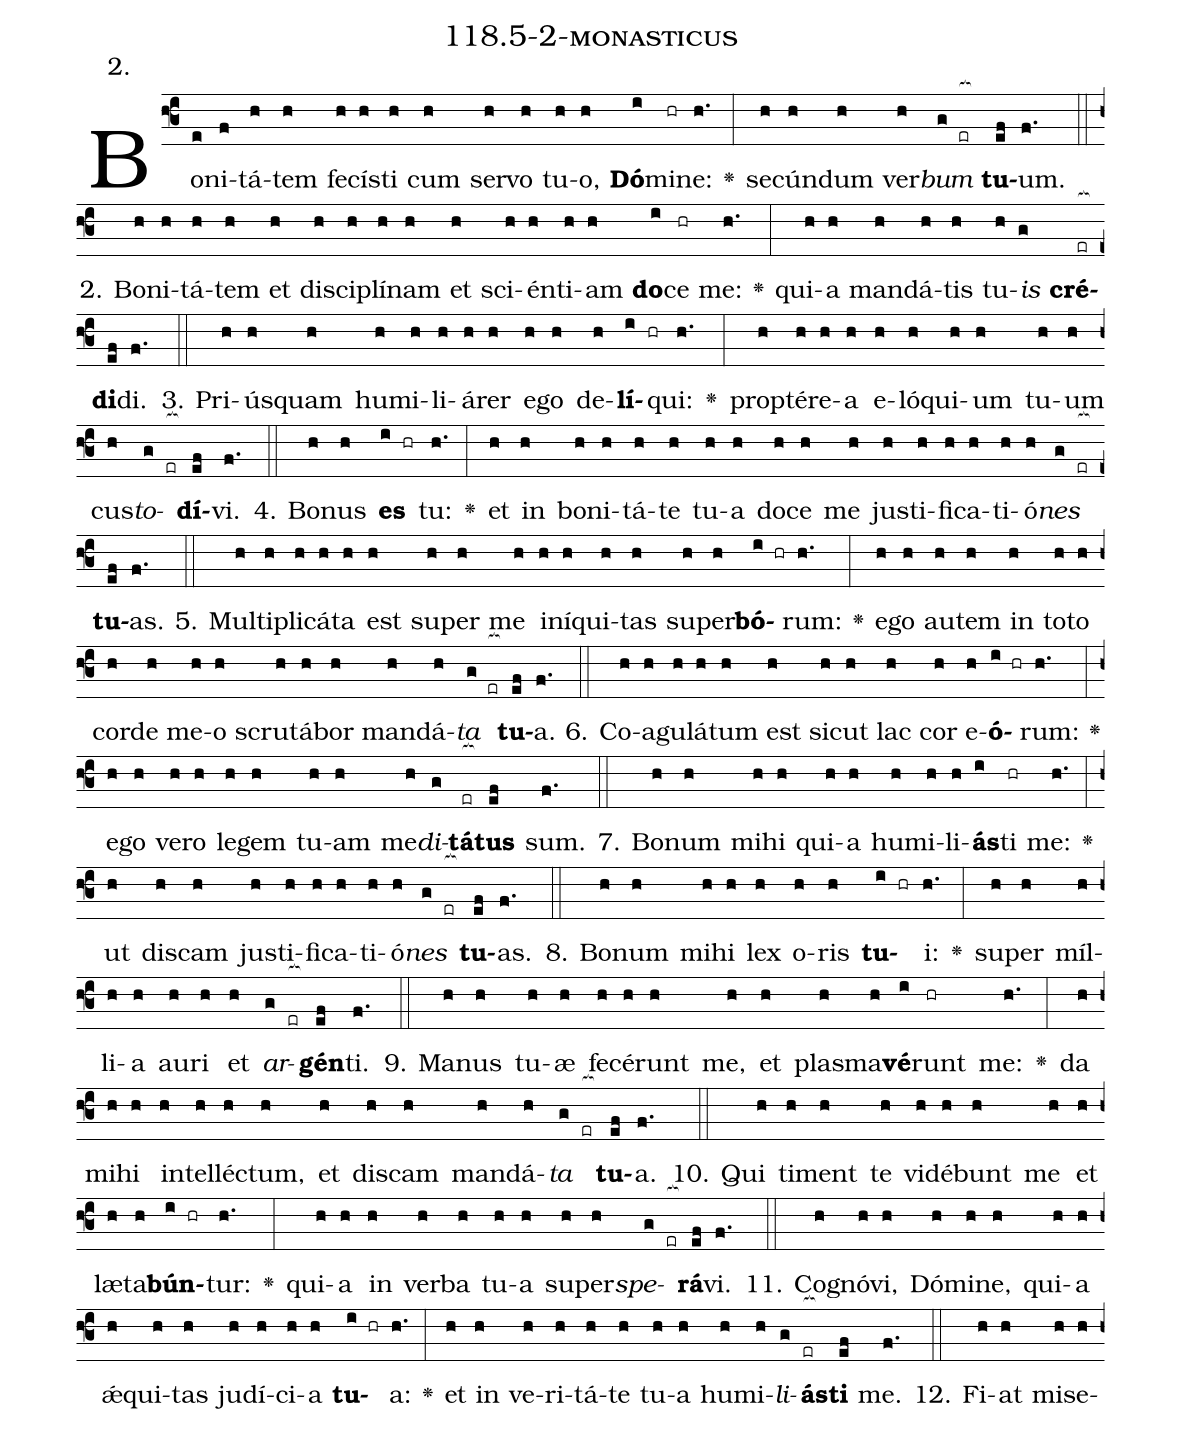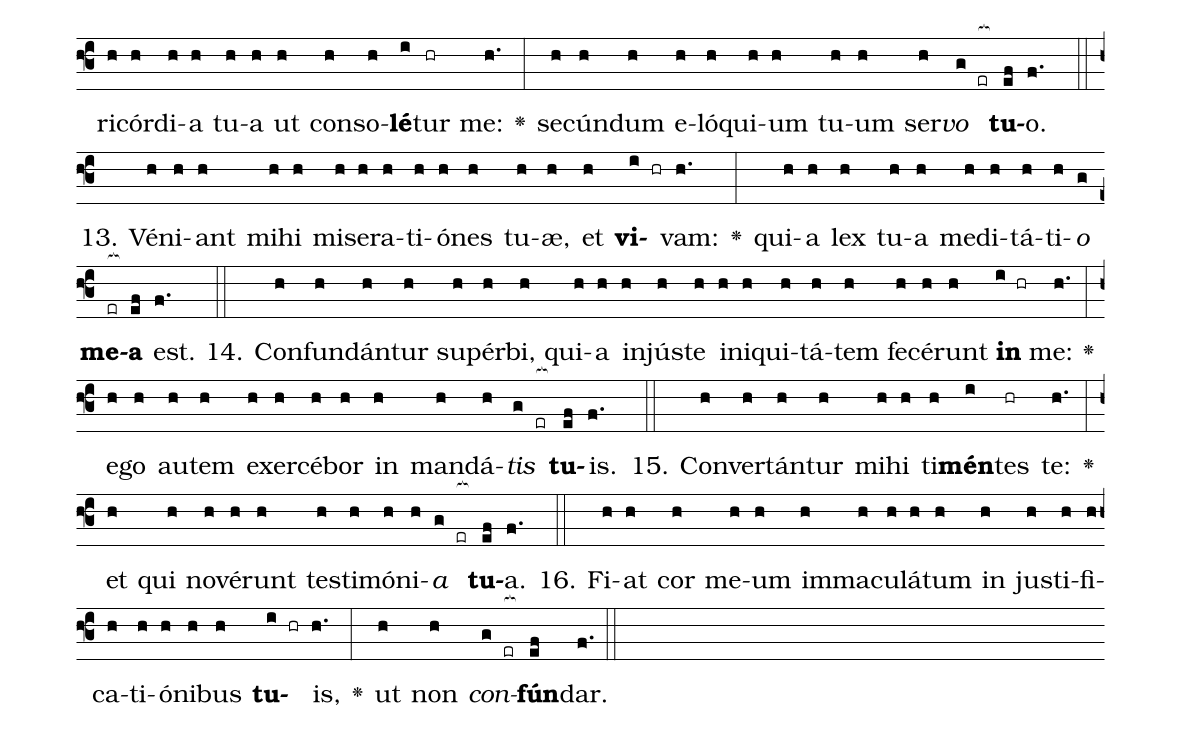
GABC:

name: 118.5-2-monasticus;
annotation: 2.;
%%
(f3)Bo(e)ni(f)tá(h)tem(h) fe(h)cís(h)ti(h) cum(h) ser(h)vo(h) tu(h)o,(h) <b>Dó</b>(i)mi(hr)ne:(h.) <v>\greheightstar</v>(:) se(h)cún(h)dum(h) ver(h)<i>bum</i>(g er[ocb:1{]) <b>tu</b>(ef[ocb:0}])um.(f.) (::)
2. Bo(h)ni(h)tá(h)tem(h) et(h) di(h)sci(h)plí(h)nam(h) et(h) sci(h)én(h)ti(h)am(h) <b>do</b>(i)ce(hr) me:(h.) <v>\greheightstar</v>(:) qui(h)a(h) man(h)dá(h)tis(h) tu(h)<i>is</i>(g) <b>cré</b>(er[ocb:1{])<b>di</b>(ef[ocb:0}])di.(f.) (::)
3. Pri(h)ús(h)quam(h) hu(h)mi(h)li(h)á(h)rer(h) e(h)go(h) de(h)<b>lí</b>(i hr)qui:(h.) <v>\greheightstar</v>(:) prop(h)tér(h)e(h)a(h) e(h)ló(h)qui(h)um(h) tu(h)um(h) cus(h)<i>to</i>(g er[ocb:1{])<b>dí</b>(ef[ocb:0}])vi.(f.) (::)
4. Bo(h)nus(h) <b>es</b>(i hr) tu:(h.) <v>\greheightstar</v>(:) et(h) in(h) bo(h)ni(h)tá(h)te(h) tu(h)a(h) do(h)ce(h) me(h) jus(h)ti(h)fi(h)ca(h)ti(h)ó(h)<i>nes</i>(g er[ocb:1{]) <b>tu</b>(ef[ocb:0}])as.(f.) (::)
5. Mul(h)ti(h)pli(h)cá(h)ta(h) est(h) su(h)per(h) me(h) in(h)í(h)qui(h)tas(h) su(h)per(h)<b>bó</b>(i hr)rum:(h.) <v>\greheightstar</v>(:) e(h)go(h) au(h)tem(h) in(h) to(h)to(h) cor(h)de(h) me(h)o(h) scru(h)tá(h)bor(h) man(h)dá(h)<i>ta</i>(g er[ocb:1{]) <b>tu</b>(ef[ocb:0}])a.(f.) (::)
6. Co(h)a(h)gu(h)lá(h)tum(h) est(h) sic(h)ut(h) lac(h) cor(h) e(h)<b>ó</b>(i hr)rum:(h.) <v>\greheightstar</v>(:) e(h)go(h) ve(h)ro(h) le(h)gem(h) tu(h)am(h) me(h)<i>di</i>(g)<b>tá</b>(er[ocb:1{])<b>tus</b>(ef[ocb:0}]) sum.(f.) (::)
7. Bo(h)num(h) mi(h)hi(h) qui(h)a(h) hu(h)mi(h)li(h)<b>ás</b>(i)ti(hr) me:(h.) <v>\greheightstar</v>(:) ut(h) dis(h)cam(h) jus(h)ti(h)fi(h)ca(h)ti(h)ó(h)<i>nes</i>(g er[ocb:1{]) <b>tu</b>(ef[ocb:0}])as.(f.) (::)
8. Bo(h)num(h) mi(h)hi(h) lex(h) o(h)ris(h) <b>tu</b>(i hr)i:(h.) <v>\greheightstar</v>(:) su(h)per(h) míl(h)li(h)a(h) au(h)ri(h) et(h) <i>ar</i>(g er[ocb:1{])<b>gén</b>(ef[ocb:0}])ti.(f.) (::)
9. Ma(h)nus(h) tu(h)æ(h) fe(h)cé(h)runt(h) me,(h) et(h) plas(h)ma(h)<b>vé</b>(i)runt(hr) me:(h.) <v>\greheightstar</v>(:) da(h) mi(h)hi(h) in(h)tel(h)léc(h)tum,(h) et(h) dis(h)cam(h) man(h)dá(h)<i>ta</i>(g er[ocb:1{]) <b>tu</b>(ef[ocb:0}])a.(f.) (::)
10. Qui(h) ti(h)ment(h) te(h) vi(h)dé(h)bunt(h) me(h) et(h) læ(h)ta(h)<b>bún</b>(i hr)tur:(h.) <v>\greheightstar</v>(:) qui(h)a(h) in(h) ver(h)ba(h) tu(h)a(h) su(h)per(h)<i>spe</i>(g er[ocb:1{])<b>rá</b>(ef[ocb:0}])vi.(f.) (::)
11. Co(h)gnó(h)vi,(h) Dó(h)mi(h)ne,(h) qui(h)a(h) ǽ(h)qui(h)tas(h) ju(h)dí(h)ci(h)a(h) <b>tu</b>(i hr)a:(h.) <v>\greheightstar</v>(:) et(h) in(h) ve(h)ri(h)tá(h)te(h) tu(h)a(h) hu(h)mi(h)<i>li</i>(g)<b>ás</b>(er[ocb:1{])<b>ti</b>(ef[ocb:0}]) me.(f.) (::)
12. Fi(h)at(h) mi(h)se(h)ri(h)cór(h)di(h)a(h) tu(h)a(h) ut(h) con(h)so(h)<b>lé</b>(i)tur(hr) me:(h.) <v>\greheightstar</v>(:) se(h)cún(h)dum(h) e(h)ló(h)qui(h)um(h) tu(h)um(h) ser(h)<i>vo</i>(g er[ocb:1{]) <b>tu</b>(ef[ocb:0}])o.(f.) (::)
13. Vé(h)ni(h)ant(h) mi(h)hi(h) mi(h)se(h)ra(h)ti(h)ó(h)nes(h) tu(h)æ,(h) et(h) <b>vi</b>(i hr)vam:(h.) <v>\greheightstar</v>(:) qui(h)a(h) lex(h) tu(h)a(h) me(h)di(h)tá(h)ti(h)<i>o</i>(g) <b>me</b>(er[ocb:1{])<b>a</b>(ef[ocb:0}]) est.(f.) (::)
14. Con(h)fun(h)dán(h)tur(h) su(h)pér(h)bi,(h) qui(h)a(h) in(h)jús(h)te(h) in(h)i(h)qui(h)tá(h)tem(h) fe(h)cé(h)runt(h) <b>in</b>(i hr) me:(h.) <v>\greheightstar</v>(:) e(h)go(h) au(h)tem(h) ex(h)er(h)cé(h)bor(h) in(h) man(h)dá(h)<i>tis</i>(g er[ocb:1{]) <b>tu</b>(ef[ocb:0}])is.(f.) (::)
15. Con(h)ver(h)tán(h)tur(h) mi(h)hi(h) ti(h)<b>mén</b>(i)tes(hr) te:(h.) <v>\greheightstar</v>(:) et(h) qui(h) no(h)vé(h)runt(h) tes(h)ti(h)mó(h)ni(h)<i>a</i>(g er[ocb:1{]) <b>tu</b>(ef[ocb:0}])a.(f.) (::)
16. Fi(h)at(h) cor(h) me(h)um(h) im(h)ma(h)cu(h)lá(h)tum(h) in(h) jus(h)ti(h)fi(h)ca(h)ti(h)ó(h)ni(h)bus(h) <b>tu</b>(i hr)is,(h.) <v>\greheightstar</v>(:) ut(h) non(h) <i>con</i>(g er[ocb:1{])<b>fún</b>(ef[ocb:0}])dar.(f.) (::)
